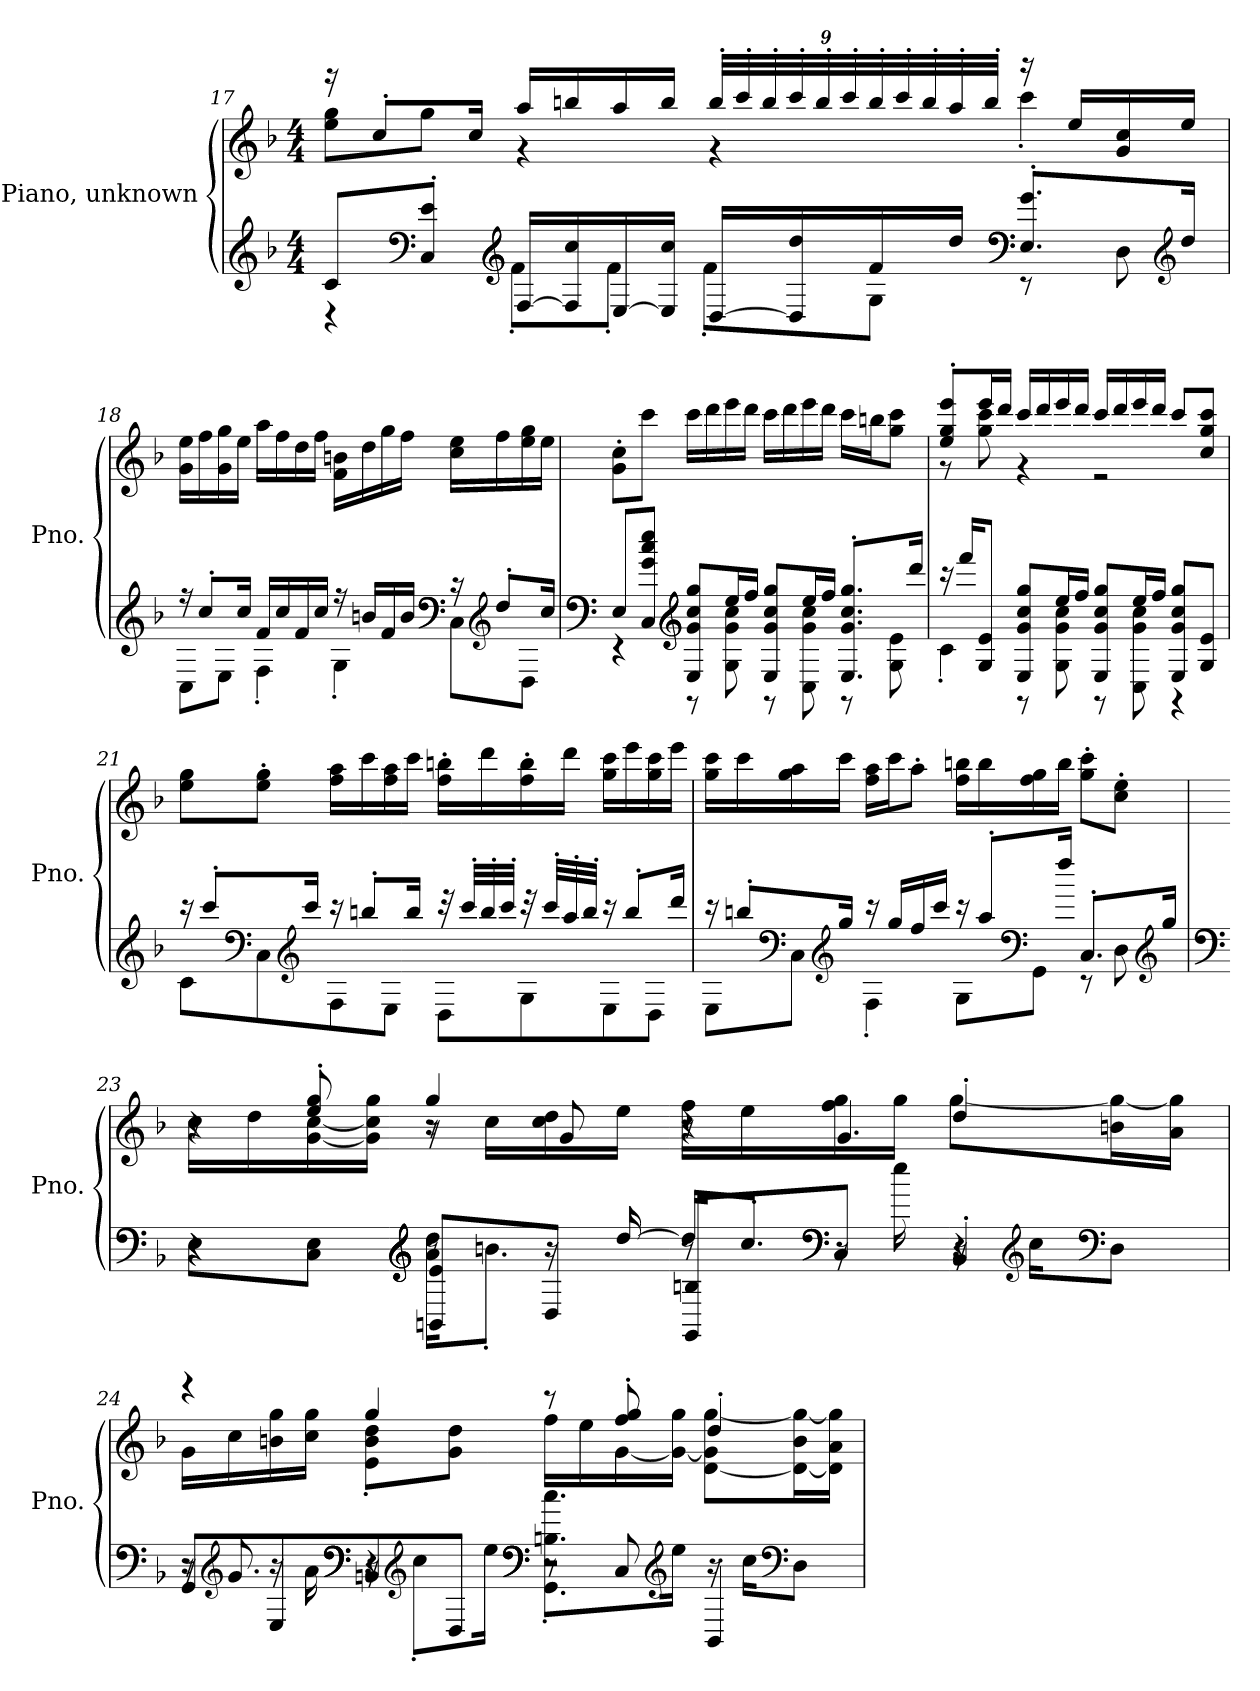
**kern	**kern
*part1	*part1
*staff2	*staff1
*I"Piano, unknown	*
*I'Pno.	*
!!LO:LB:g=z
*clefG2	*clefG2
*k[b-]	*k[b-]
*M4/4	*M4/4
=17	=17
*^	*^
8c/L	4r	16r	8ee\ 8gg\L
.	.	8cc'/L	.
*clefF4	*	*	*
8C/' 8e/'J	.	.	8gg\J
.	.	16cc/Jk	.
*clefG2	*	*	*
[16F/LL	8f'\L	16aa/LL	4r
16F/] 16cc/	.	16bbn/	.
[16E/	8f'\J	16aa/	.
16E/] 16cc/JJ	.	16bb/JJ	.
*	*	*Xbrackettup	*
[16D/LL	8f'\L	48bb'/LLL	4r
.	.	48ccc'/	.
.	.	48bb'/	.
16D/] 16dd/	.	48ccc'/	.
.	.	48bb'/	.
.	.	48ccc'/	.
16f/	8G\J	48bb'/	.
.	.	48ccc'/	.
.	.	48bb'/	.
16dd/JJ	.	32aa'/	.
.	.	32bb'/JJJ	.
*clefF4	*	*	*
8.E/' 8.g/'L	8r	16r	4ccc'\
.	.	16ee/LL	.
.	8D\	16g/ 16cc/	.
*clefG2	*	*	*
16dd/Jk	.	16ee/JJ	.
*	*	*v	*v
!!LO:LB:g=z
=18	=18	=18
16r	8C\L	16g\ 16ee\LL
8cc'/L	.	16ff\
.	8E\J	16g\ 16gg\
16cc/Jk	.	16ee\JJ
16f/LL	4F'\	16aa\LL
16cc/	.	16ff\
16f/	.	16dd\
16cc/JJ	.	16ff\JJ
16r	4G'\	16f\ 16bn\LL
16bn/LL	.	16dd\
16f/	.	16gg\
16b/JJ	.	16ff\JJ
*clefF4	*	*
16r	8C\L	16cc\ 16ee\LL
*clefG2	*	*
8dd'/L	.	16ff\
.	8D\J	16ee\ 16gg\
16cc/Jk	.	16ee\JJ
=19	=19	=19
*clefF4	*	*
8E/L	4r	8g\' 8cc\'L
8C/ 8g/ 8cc/ 8ee/J	.	8ccc\J
*clefG2	*	*
8E/ 8g/ 8cc/ 8gg/L	8r	16ccc\LL
.	.	16ddd\
16ee/L	8G\ 8g\ 8cc\	16eee\
16ff/JJ	.	16ddd\JJ
8E/ 8g/ 8cc/ 8gg/L	8r	16ccc\LL
.	.	16ddd\
16ee/L	8C\ 8g\ 8cc\	16eee\
16ff/JJ	.	16ddd\JJ
8.E/' 8.g/' 8.cc/' 8.gg/'L	8r	16ccc\LL
.	.	16bbn\J
.	8G\ 8e\	8gg\ 8ccc\J
16ddd/Jk	.	.
!!LO:LB:g=z
=20	=20	=20
*	*	*^
16r	4c'\	8ee/' 8gg/' 8eee/'L	8r
16fff/KL	.	.	.
8G/ 8e/J	.	16eee/L	8gg\ 8ccc\
.	.	16ddd/JJ	.
8E/ 8g/ 8cc/ 8gg/L	8r	16ccc/LL	4r
.	.	16ddd/	.
16ee/L	8G\ 8g\ 8cc\	16eee/	.
16ff/JJ	.	16ddd/JJ	.
8E/ 8g/ 8cc/ 8gg/L	8r	16ccc/LL	2r
.	.	16ddd/	.
16ee/L	8C\ 8g\ 8cc\	16eee/	.
16ff/JJ	.	16ddd/JJ	.
8E/ 8g/ 8cc/ 8gg/L	4r	8ccc/L	.
8G/ 8e/J	.	8cc/ 8gg/ 8ccc/J	.
*	*	*v	*v
!!LO:PB:g=z
=21	=21	=21
16r	8c\L	8ee\ 8gg\L
8ccc'/L	.	.
*clefF4	*	*
.	8C\	8ee\' 8gg\'J
*clefG2	*	*
16ccc/Jk	.	.
16r	8F\	16ff\ 16aa\LL
8bbn'/L	.	16ccc\
.	8E\J	16ff\ 16aa\
16bb/Jk	.	16ccc\JJ
32r	8D\L	16ff\' 16bbn\'LL
32ccc'/LLL	.	.
32bb'/	.	16ddd\
32ccc'/JJJ	.	.
32r	8G\	16ff\' 16bb\'
32ccc'/LLL	.	.
32aa'/	.	16ddd\JJ
32bb'/JJJ	.	.
16r	8E\	16gg\ 16ccc\LL
8bb'/L	.	16eee\
.	8D\J	16gg\ 16ccc\
16ddd/Jk	.	16eee\JJ
!!LO:LB:g=z
=22	=22	=22
16r	8E\L	16gg\ 16ccc\LL
8bbn'/L	.	16ccc\
*clefF4	*	*
.	8C\J	16gg\ 16aa\
*clefG2	*	*
16gg/Jk	.	16ccc\JJ
16r	4F'\	16ff\ 16aa\LL
16gg/LL	.	16ccc\J
16ff/	.	8aa'\J
16ccc/JJ	.	.
16r	8G\L	16ff\ 16bbn\LL
8aa'/L	.	16bb\
*clefF4	*	*
.	8GG\J	16ff\ 16gg\
16ff/Jk	.	16bb\JJ
8.C'/L	8r	8gg\' 8ccc\'L
.	8D\	8cc\' 8ee\'J
*clefG2	*	*
16gg/Jk	.	.
*v	*v	*
!!LO:LB:g=z
=23	=23
*clefF4	*
*^	*^
*	*^	*	*^
4r	8E\L	4r	8r	16cc\LL	4r
.	.	.	.	16dd\	.
.	8C\ 8E\J	.	8ee/' 8gg/'	[16g\ [16cc\	.
.	.	.	.	16g\] 16cc\] 16gg\JJ	.
*clefG2	*	*	*	*	*
8r	16a\ 16dd\KL	8BBn/ 8e/L	4gg/	16r	8r
.	8.bn'\J	.	.	16cc\LL	.
16r	.	8D/J	.	16cc\ 16dd\	8g/
[16dd/	.	.	.	16ee\JJ	.
16dd/KL]	8r	8GG/ 8Bn/L	4r	16ff\LL	8r
8.cc'/J	.	.	.	16ee\	.
*clefF4	*	*	*	*	*
.	16r	8C/J	.	16ff\ 16gg\	4.g/
.	16ee\	.	.	16gg\JJ	.
4r	16r	4BB'/	4dd'/	[8gg\L	.
*clefG2	*	*	*	*	*
.	16cc\KL	.	.	.	.
*clefF4	*	*	*	*	*
.	8D\J	.	.	16bn\ 16gg\_L	.
.	.	.	.	16a\ 16gg\]JJ	.
*	*	*	*	*v	*v
!!LO:LB:g=z
=24	=24	=24	=24	=24
16r	8r	8GG/L	4r	16g\LL
*clefG2	*	*	*	*
8.g/	.	.	.	16cc\
.	16r	8E/	.	16bn\ 16gg\
.	16a\	.	.	16cc\ 16gg\JJ
*clefF4	*	*	*	*
4r	16r	8BBn/	4gg/	8e\' 8b\' 8dd\'L
*clefG2	*	*	*	*
.	8cc'\L	.	.	.
.	.	8D/J	.	8g\ 8dd\J
.	16ee\Jk	.	.	.
*clefF4	*	*	*	*
2r	8.GG\' 8.Bn\' 8.cc\'L	8r	8r	16ff\LL
.	.	.	.	16ee\
.	.	8C/	8ff/' 8gg/'	[16g\
*clefG2	*	*	*	*
.	16ee\Jk	.	.	16g\_ 16gg\JJ
.	16r	4BB'/	4dd'/	[8d\ 8g\] [8gg\L
.	16cc\KL	.	.	.
*clefF4	*	*	*	*
.	8D\J	.	.	16d\_ 16b\ 16gg\_L
.	.	.	.	16d\] 16a\ 16gg\]JJ
*v	*v	*v	*	*
*	*v	*v
=	=
*-	*-
